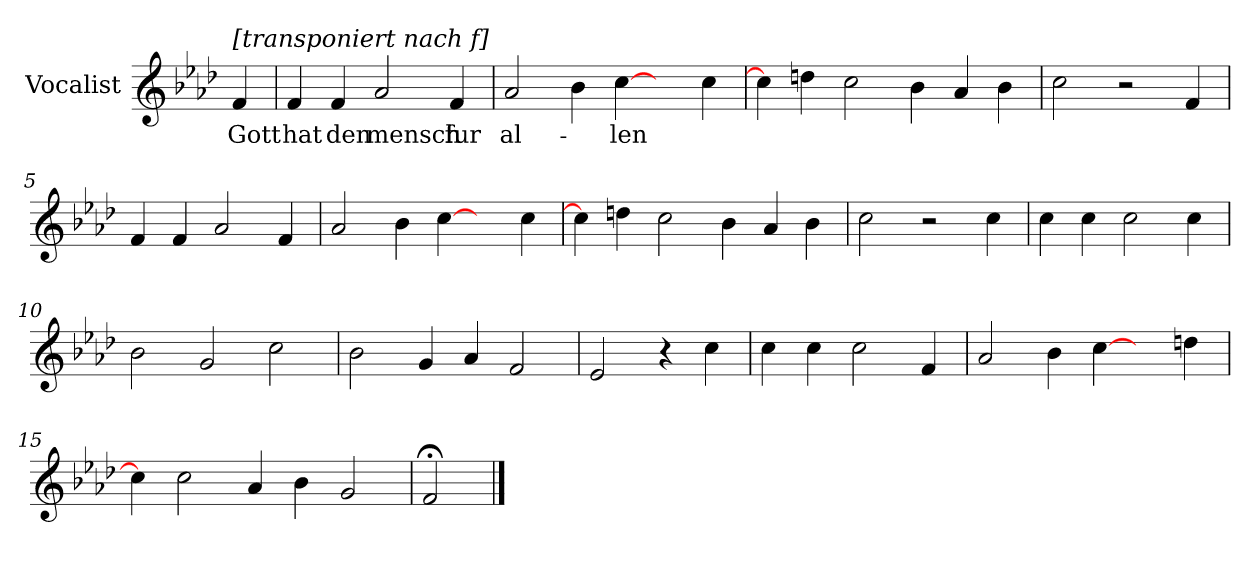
**kern	**text
*part1	*part1
*staff1	*staff1
*I"Vocalist	*
*k[b-e-a-d-]	*
*f:	*
=	=
!LO:TX:a:t=[transponiert nach f]	!
4f	Gott
=1	=1
4f	hat
4f	den
2a-	mensch
4f	fur
=2	=2
2a-	al-
4b-	.
[4cc	-len
4ryy	.
4cc	.
=3	=3
4cc]	.
4dd	.
2cc	.
4b-	.
4a-	.
4b-	.
=4	=4
2cc	.
2r	.
4f	.
=5	=5
4f	.
4f	.
2a-	.
4f	.
=6	=6
2a-	.
4b-	.
[4cc	.
4ryy	.
4cc	.
=7	=7
4cc]	.
4dd	.
2cc	.
4b-	.
4a-	.
4b-	.
=8	=8
2cc	.
2r	.
4cc	.
=9	=9
4cc	.
4cc	.
2cc	.
4cc	.
=10	=10
2b-	.
2g	.
2cc	.
=11	=11
2b-	.
4g	.
4a-	.
2f	.
=12	=12
2e-	.
4r	.
4cc	.
=13	=13
4cc	.
4cc	.
2cc	.
4f	.
=14	=14
2a-	.
4b-	.
[4cc	.
4ryy	.
4dd	.
=15	=15
4cc]	.
2cc	.
4a-	.
4b-	.
2g	.
=16	=16
2f;<	.
==	==
*-	*-
